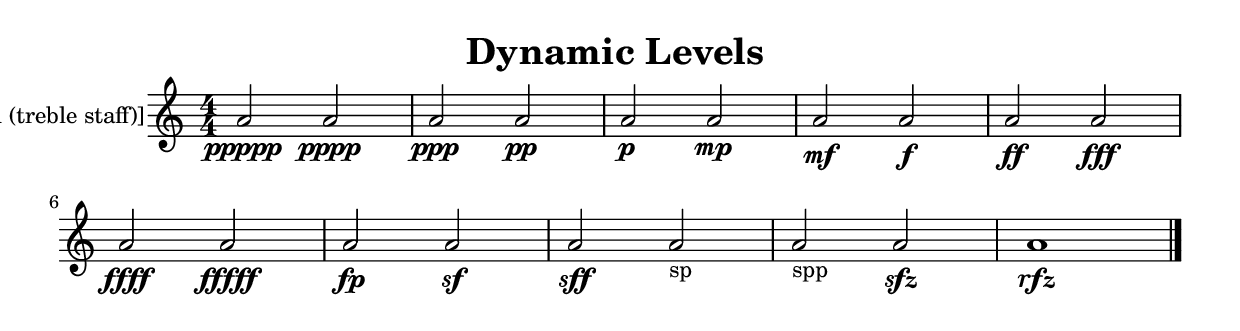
\version "2.24.4"


% Scheme function(s): "dynamics"
% Creates variables define dynamics not native to LilyPond.

rf = #(make-dynamic-script "rf")
sfpp = #(make-dynamic-script "sfpp")
sffz = #(make-dynamic-script "sffz")
ppppp = #(make-dynamic-script "ppppp")
pppppp = #(make-dynamic-script "pppppp")
fffff = #(make-dynamic-script "fffff")
ffffff = #(make-dynamic-script "ffffff")



% Scheme function(s): "otherDynamic"
% \\otherDynamic to handle any string as a dynamic.

#(use-modules (ice-9 regex))

otherDynamic =
#(define-event-function (parser location text) (markup?)
   (if (string? text)
       (let* ((underscores-replaced
               (string-map
                (lambda (x) (if (eq? x #\_) #\space x))
                text))
              (split-text (string-split underscores-replaced #\space))
              (formatted (map
                          (lambda (word)
                            (if (string-match "^[mrzfps]*$" word)
                                (markup #:dynamic word)
                                (markup #:normal-text #:italic word)))
                          split-text)))
         #{
           #(make-dynamic-script (make-line-markup formatted))
         #})
       ; user provided a full-blown markup, so we don't mess with it:
       #{
         #(make-dynamic-script (markup #:normal-text text))
       #}))


\header {
  workCreditTypeTitle = "Dynamic Levels "
  encodingDate        = "2025-05-20"
  software            = "Sibelius 20250.4"
  software            = "Dolet 6.6 for Sibelius"
  title               = "Dynamic Levels "
}

\paper {
  % horizontal-shift = 0.0\mm
  % indent = 0.0\mm
  % short-indent = 0.0\mm
  
  % markup-system-spacing-padding = 0.0\mm
  % between-system-space = 0.0\mm
  % page-top-space = 0.0\mm
  
  % page-count = -1
  % system-count = -1
  
  % oddHeaderMarkup = ""
  % evenHeaderMarkup = ""
  % oddFooterMarkup = ""
  % evenFooterMarkup = ""
}

\layout {
  \context { \Score
    autoBeaming = ##f % to display tuplets brackets
  }
  \context { \Voice
  }
}

Part_POne_Staff_One_Voice_One = \absolute {
  \language "nederlands"
  
  \clef "treble"
  \key c \major
  \numericTimeSignature \time 4/4
  \stemUp a'2 \ppppp a' \pppp a'2 \ppp a' \pp  | % 3
  \barNumberCheck #3
  a'2 \p a' \mp  | % 4
  \barNumberCheck #4
  a'2 \mf a' \f  | % 5
  \barNumberCheck #5
  a'2 \ff a' \fff  | % 6
  \barNumberCheck #6
  \break | % 1333333 \myLineBreak
  
  a'2 \ffff a' \fffff  | % 7
  \barNumberCheck #7
  a'2 \fp a' \sf  | % 8
  \barNumberCheck #8
  a'2 -\otherDynamic "sff" a' -\markup { "sp" }  | % 9
  \barNumberCheck #9
  a'2 -\markup { "spp" } a' \sfz  | % 10
  \barNumberCheck #10
  a'1 \rfz
  \bar "|."
   | % 11
  \barNumberCheck #11
}

\book {

  \score {
    <<
      
      <<
      
        \new Staff  = "Part_POne_Staff_One"
        \with {
          instrumentName = "[Unnamed (treble staff)]"
        }
        <<
          \context Voice = "Part_POne_Staff_One_Voice_One" <<
            \Part_POne_Staff_One_Voice_One
          >>
        >>
      
      >>
    
    >>
    
    \layout {
      \context { \Score
        autoBeaming = ##f % to display tuplets brackets
      }
      \context { \Voice
      }
    }
    
    \midi {
      \tempo 16 = 360
    }
  }
  
}
